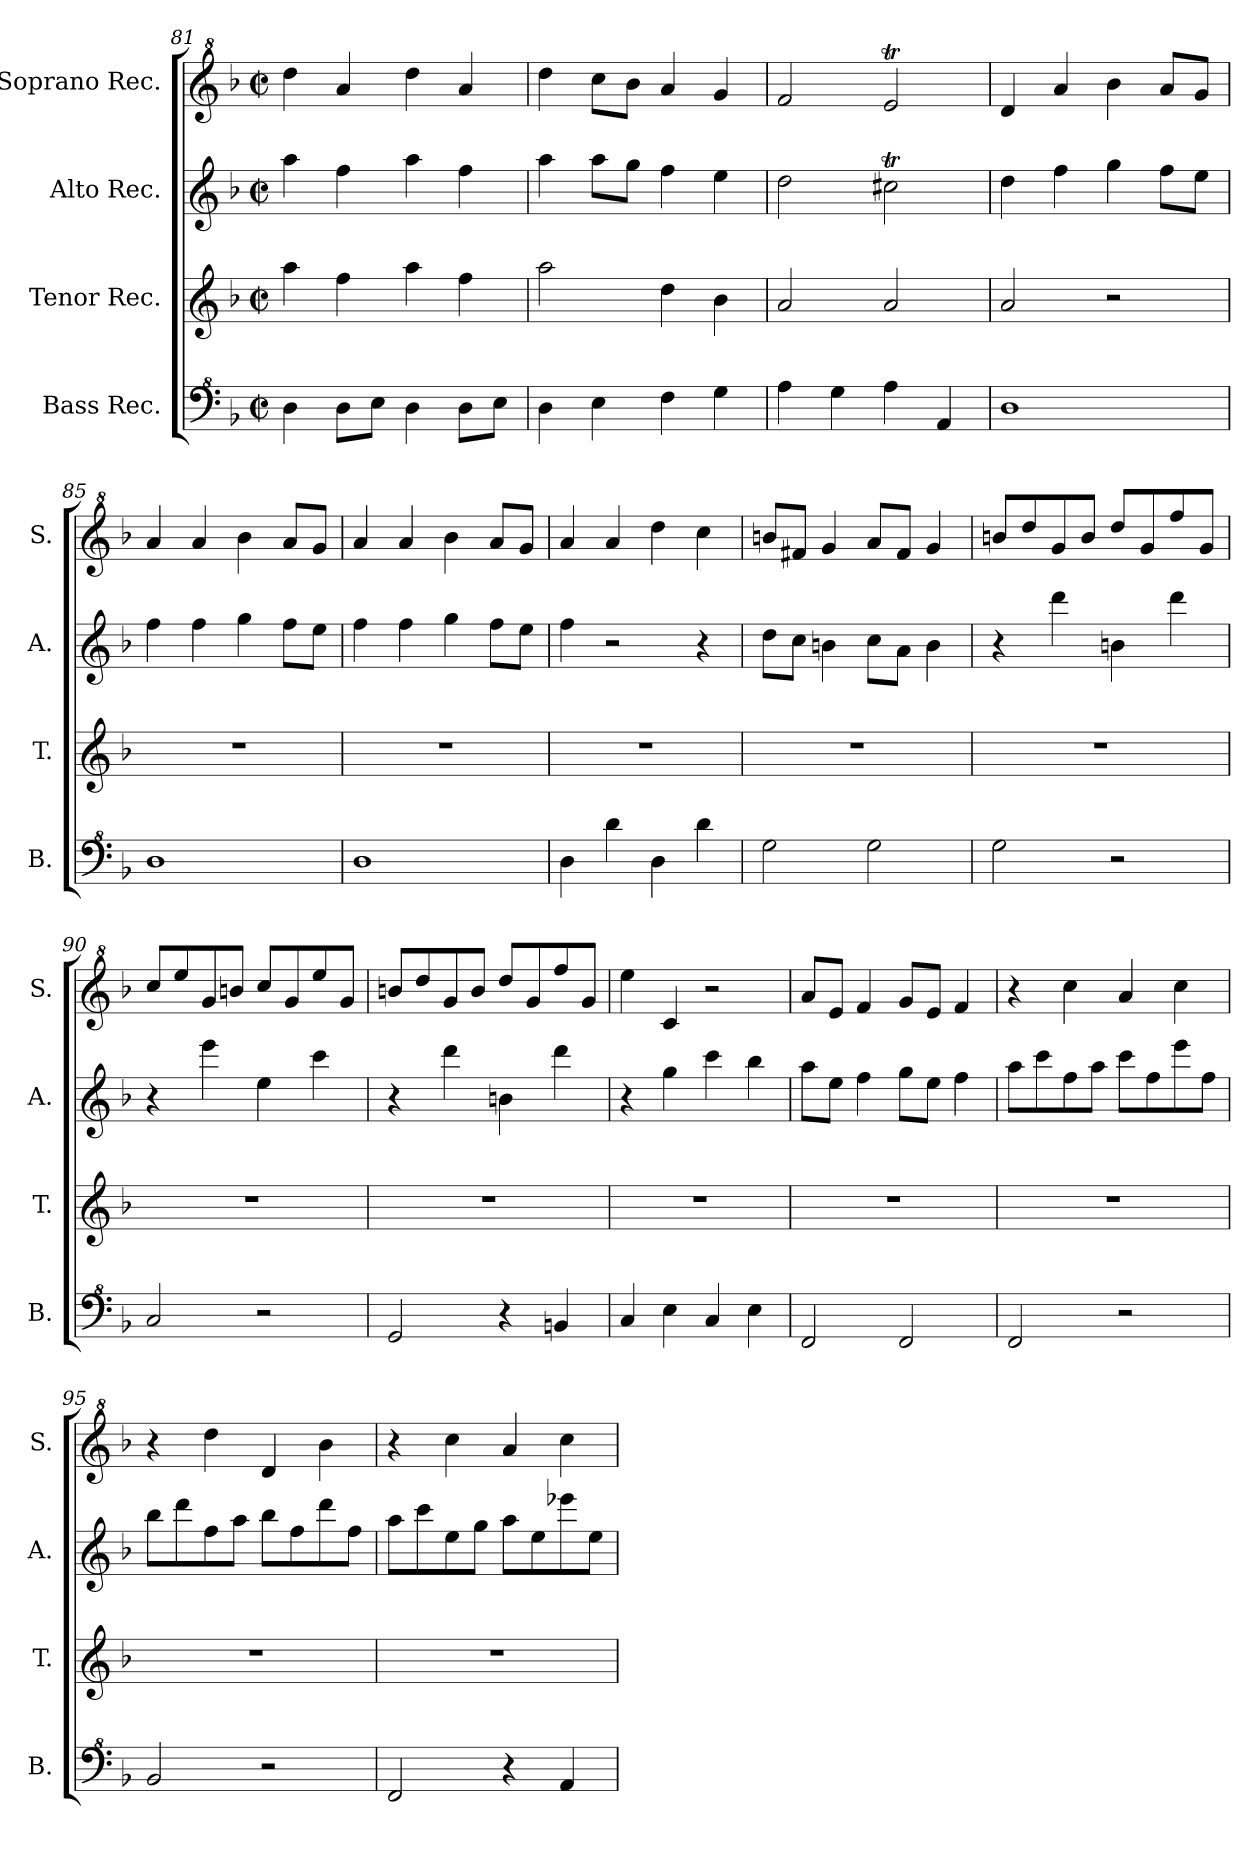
**kern	**kern	**kern	**kern
*part4	*part3	*part2	*part1
*staff4	*staff3	*staff2	*staff1
*I"Bass Rec.	*I"Tenor Rec.	*I"Alto Rec.	*I"Soprano Rec.
*I'B.	*I'T.	*I'A.	*I'S.
*clefF^4	*clefG2	*clefG2	*clefG^2
*k[b-]	*k[b-]	*k[b-]	*k[b-]
*F:	*F:	*F:	*F:
*M2/2	*M2/2	*M2/2	*M2/2
*met(c|)	*met(c|)	*met(c|)	*met(c|)
=81	=81	=81	=81
4d\	4aa\	4aa\	4ddd\
8d\L	4ff\	4ff\	4aa/
8e\J	.	.	.
4d\	4aa\	4aa\	4ddd\
8d\L	4ff\	4ff\	4aa/
8e\J	.	.	.
=82	=82	=82	=82
4d\	2aa\	4aa\	4ddd\
4e\	.	8aa\L	8ccc\L
.	.	8gg\J	8bb-\J
4f\	4dd\	4ff\	4aa/
4g\	4b-\	4ee\	4gg/
=83	=83	=83	=83
4a\	2a/	2dd\	2ff/
4g\	.	.	.
4a\	2a/	2cc#Xt\	2eet/
4A/	.	.	.
=84	=84	=84	=84
1d	2a/	4dd\	4dd/
.	.	4ff\	4aa/
.	2r	4gg\	4bb-\
.	.	8ff\L	8aa/L
.	.	8ee\J	8gg/J
!!LO:PB:g=z
=85	=85	=85	=85
1d	1r	4ff\	4aa/
.	.	4ff\	4aa/
.	.	4gg\	4bb-\
.	.	8ff\L	8aa/L
.	.	8ee\J	8gg/J
=86	=86	=86	=86
1d	1r	4ff\	4aa/
.	.	4ff\	4aa/
.	.	4gg\	4bb-\
.	.	8ff\L	8aa/L
.	.	8ee\J	8gg/J
=87	=87	=87	=87
4d\	1r	4ff\	4aa/
4dd\	.	2r	4aa/
4d\	.	.	4ddd\
4dd\	.	4r	4ccc\
=88	=88	=88	=88
2g\	1r	8dd\L	8bbn/L
.	.	8cc\J	8ff#X/J
.	.	4bn\	4gg/
2g\	.	8cc\L	8aa/L
.	.	8a\J	8ff#/J
.	.	4b\	4gg/
=89	=89	=89	=89
2g\	1r	4r	8bbn/L
.	.	.	8ddd/
.	.	4ddd\	8gg/
.	.	.	8bb/J
2r	.	4bn\	8ddd/L
.	.	.	8gg/
.	.	4ddd\	8fff/
.	.	.	8gg/J
=90	=90	=90	=90
2c/	1r	4r	8ccc/L
.	.	.	8eee/
.	.	4eee\	8gg/
.	.	.	8bbn/J
2r	.	4ee\	8ccc/L
.	.	.	8gg/
.	.	4ccc\	8eee/
.	.	.	8gg/J
=91	=91	=91	=91
2G/	1r	4r	8bbn/L
.	.	.	8ddd/
.	.	4ddd\	8gg/
.	.	.	8bb/J
4r	.	4bn\	8ddd/L
.	.	.	8gg/
4Bn/	.	4ddd\	8fff/
.	.	.	8gg/J
=92	=92	=92	=92
4c/	1r	4r	4eee\
4e\	.	4gg\	4cc/
4c/	.	4ccc\	2r
4e\	.	4bb-\	.
=93	=93	=93	=93
2F/	1r	8aa\L	8aa/L
.	.	8ee\J	8ee/J
.	.	4ff\	4ff/
2F/	.	8gg\L	8gg/L
.	.	8ee\J	8ee/J
.	.	4ff\	4ff/
=94	=94	=94	=94
2F/	1r	8aa\L	4r
.	.	8ccc\	.
.	.	8ff\	4ccc\
.	.	8aa\J	.
2r	.	8ccc\L	4aa/
.	.	8ff\	.
.	.	8eee\	4ccc\
.	.	8ff\J	.
!!LO:LB:g=z
=95	=95	=95	=95
2B-/	1r	8bb-\L	4r
.	.	8ddd\	.
.	.	8ff\	4ddd\
.	.	8aa\J	.
2r	.	8bb-\L	4dd/
.	.	8ff\	.
.	.	8ddd\	4bb-\
.	.	8ff\J	.
=96	=96	=96	=96
2F/	1r	8aa\L	4r
.	.	8ccc\	.
.	.	8ee\	4ccc\
.	.	8gg\J	.
4r	.	8aa\L	4aa/
.	.	8ee\	.
4A/	.	8eee-X\	4ccc\
.	.	8ee\J	.
=	=	=	=
*-	*-	*-	*-
